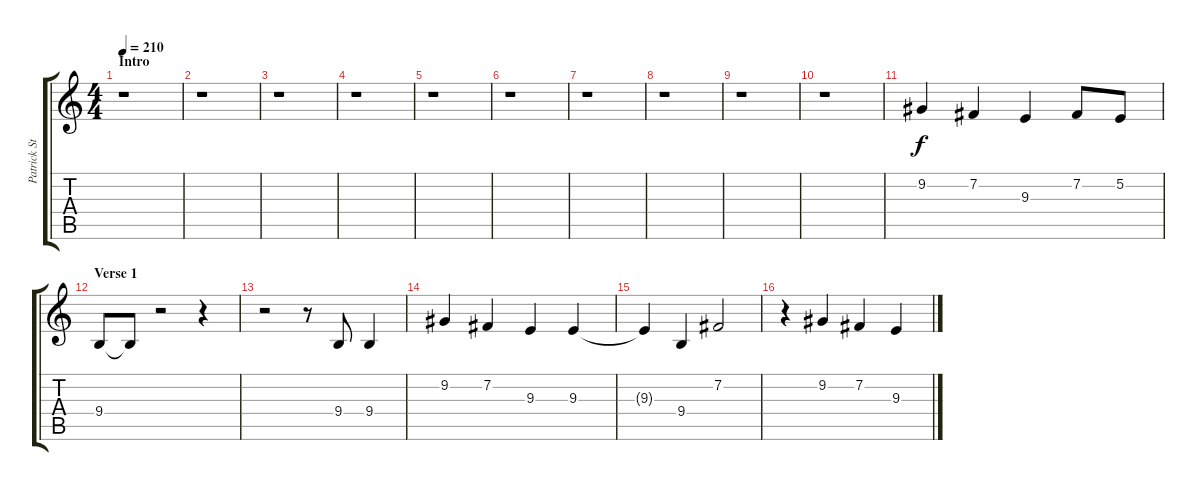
\track ("Patrick Stump (Lead Vocal and Harmonies)" "Patrick St") {instrument clarinet}
\staff {score tabs}
\tuning (E4 B3 G3 D3 A2 E2) {hide}
\ts (4 4)
\section ("" "Intro")
\tempo 210
\clef g2
\ks c
r.1{dy f instrument clarinet} |
r.1 |
r.1 |
r.1 |
r.1 |
r.1 |
r.1 |
r.1 |
r.1 |
r.1 |
9.2.4 7.2.4 9.3.4 7.2.8 5.2.8 |
\section ("" "Verse 1")
9.4.8 9.4{t}.8 r.2 r.4 |
r.2 r.8 9.4.8 9.4.4 |
9.2.4 7.2.4 9.3.4 9.3.4 |
9.3{t}.4 9.4.4 7.2.2 |
r.4 9.2.4 7.2.4 9.3.4
